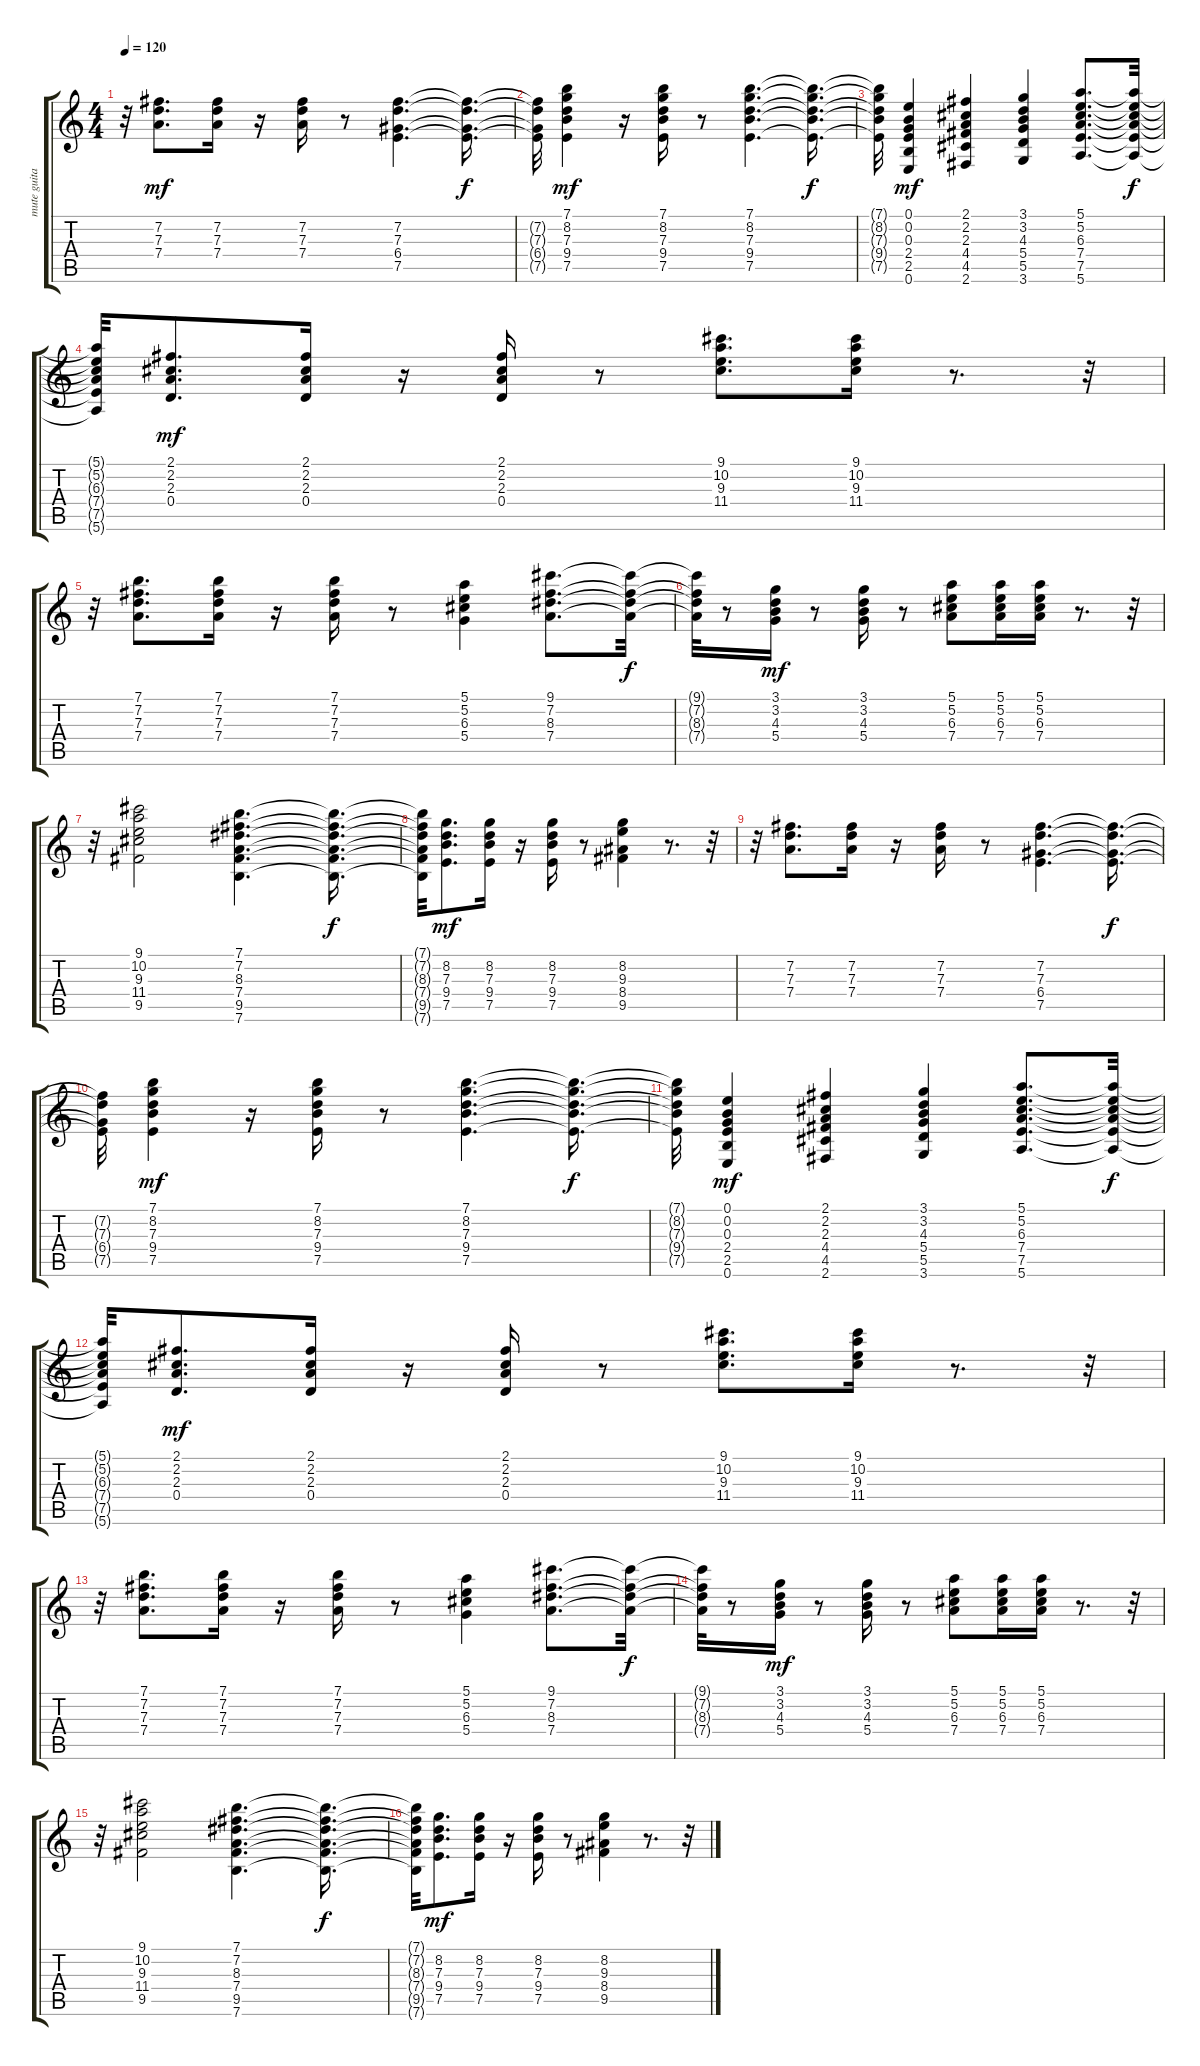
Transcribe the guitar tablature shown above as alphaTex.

\track ("mute guitar" "mute guita") {instrument electricguitarjazz}
\staff {score tabs}
\tuning (E4 B3 G3 D3 A2 E2) {hide}
\ts (4 4)
\tempo 120
\clef g2
\ks c
r.32{dy mf} (7.2 7.3 7.4).8{d} (7.2 7.3 7.4).16 r.16 (7.2 7.3 7.4).16 r.8 (7.2 7.3 6.4 7.5).4{d} (7.2{t} 7.3{t} 6.4{t} 7.5{t}).16{d dy f} |
(7.2{t} 7.3{t} 6.4{t} 7.5{t}).32 (7.1 8.2 7.3 9.4 7.5).4{dy mf} r.16 (7.1 8.2 7.3 9.4 7.5).16 r.8 (7.1 8.2 7.3 9.4 7.5).4{d} (7.1{t} 8.2{t} 7.3{t} 9.4{t} 7.5{t}).16{d dy f} |
(7.1{t} 8.2{t} 7.3{t} 9.4{t} 7.5{t}).32 (0.1 0.2 0.3 2.4 2.5 0.6).4{dy mf} (2.1 2.2 2.3 4.4 4.5 2.6).4 (3.1 3.2 4.3 5.4 5.5 3.6).4 (5.1 5.2 6.3 7.4 7.5 5.6).8{d} (5.1{t} 5.2{t} 6.3{t} 7.4{t} 7.5{t} 5.6{t}).32{dy f} |
(5.1{t} 5.2{t} 6.3{t} 7.4{t} 7.5{t} 5.6{t}).32 (2.1 2.2 2.3 0.4).8{d dy mf} (2.1 2.2 2.3 0.4).16 r.16 (2.1 2.2 2.3 0.4).16 r.8 (9.1 10.2 9.3 11.4).8{d} (9.1 10.2 9.3 11.4).16 r.8{d} r.32 |
r.32 (7.1 7.2 7.3 7.4).8{d} (7.1 7.2 7.3 7.4).16 r.16 (7.1 7.2 7.3 7.4).16 r.8 (5.1 5.2 6.3 5.4).4 (9.1 7.2 8.3 7.4).8{d} (9.1{t} 7.2{t} 8.3{t} 7.4{t}).32{dy f} |
(9.1{t} 7.2{t} 8.3{t} 7.4{t}).32 r.8 (3.1 3.2 4.3 5.4).16{dy mf} r.8 (3.1 3.2 4.3 5.4).16 r.8 (5.1 5.2 6.3 7.4).8 (5.1 5.2 6.3 7.4).16 (5.1 5.2 6.3 7.4).16 r.8{d} r.32 |
r.32 (9.1 10.2 9.3 11.4 9.5).2 (7.1 7.2 8.3 7.4 9.5 7.6).4{d} (7.1{t} 7.2{t} 8.3{t} 7.4{t} 9.5{t} 7.6{t}).16{d dy f} |
(7.1{t} 7.2{t} 8.3{t} 7.4{t} 9.5{t} 7.6{t}).32 (8.2 7.3 9.4 7.5).8{d dy mf} (8.2 7.3 9.4 7.5).16 r.16 (8.2 7.3 9.4 7.5).16 r.8 (8.2 9.3 8.4 9.5).4 r.8{d} r.32 |
r.32 (7.2 7.3 7.4).8{d} (7.2 7.3 7.4).16 r.16 (7.2 7.3 7.4).16 r.8 (7.2 7.3 6.4 7.5).4{d} (7.2{t} 7.3{t} 6.4{t} 7.5{t}).16{d dy f} |
(7.2{t} 7.3{t} 6.4{t} 7.5{t}).32 (7.1 8.2 7.3 9.4 7.5).4{dy mf} r.16 (7.1 8.2 7.3 9.4 7.5).16 r.8 (7.1 8.2 7.3 9.4 7.5).4{d} (7.1{t} 8.2{t} 7.3{t} 9.4{t} 7.5{t}).16{d dy f} |
(7.1{t} 8.2{t} 7.3{t} 9.4{t} 7.5{t}).32 (0.1 0.2 0.3 2.4 2.5 0.6).4{dy mf} (2.1 2.2 2.3 4.4 4.5 2.6).4 (3.1 3.2 4.3 5.4 5.5 3.6).4 (5.1 5.2 6.3 7.4 7.5 5.6).8{d} (5.1{t} 5.2{t} 6.3{t} 7.4{t} 7.5{t} 5.6{t}).32{dy f} |
(5.1{t} 5.2{t} 6.3{t} 7.4{t} 7.5{t} 5.6{t}).32 (2.1 2.2 2.3 0.4).8{d dy mf} (2.1 2.2 2.3 0.4).16 r.16 (2.1 2.2 2.3 0.4).16 r.8 (9.1 10.2 9.3 11.4).8{d} (9.1 10.2 9.3 11.4).16 r.8{d} r.32 |
r.32 (7.1 7.2 7.3 7.4).8{d} (7.1 7.2 7.3 7.4).16 r.16 (7.1 7.2 7.3 7.4).16 r.8 (5.1 5.2 6.3 5.4).4 (9.1 7.2 8.3 7.4).8{d} (9.1{t} 7.2{t} 8.3{t} 7.4{t}).32{dy f} |
(9.1{t} 7.2{t} 8.3{t} 7.4{t}).32 r.8 (3.1 3.2 4.3 5.4).16{dy mf} r.8 (3.1 3.2 4.3 5.4).16 r.8 (5.1 5.2 6.3 7.4).8 (5.1 5.2 6.3 7.4).16 (5.1 5.2 6.3 7.4).16 r.8{d} r.32 |
r.32 (9.1 10.2 9.3 11.4 9.5).2 (7.1 7.2 8.3 7.4 9.5 7.6).4{d} (7.1{t} 7.2{t} 8.3{t} 7.4{t} 9.5{t} 7.6{t}).16{d dy f} |
(7.1{t} 7.2{t} 8.3{t} 7.4{t} 9.5{t} 7.6{t}).32 (8.2 7.3 9.4 7.5).8{d dy mf} (8.2 7.3 9.4 7.5).16 r.16 (8.2 7.3 9.4 7.5).16 r.8 (8.2 9.3 8.4 9.5).4 r.8{d} r.32
